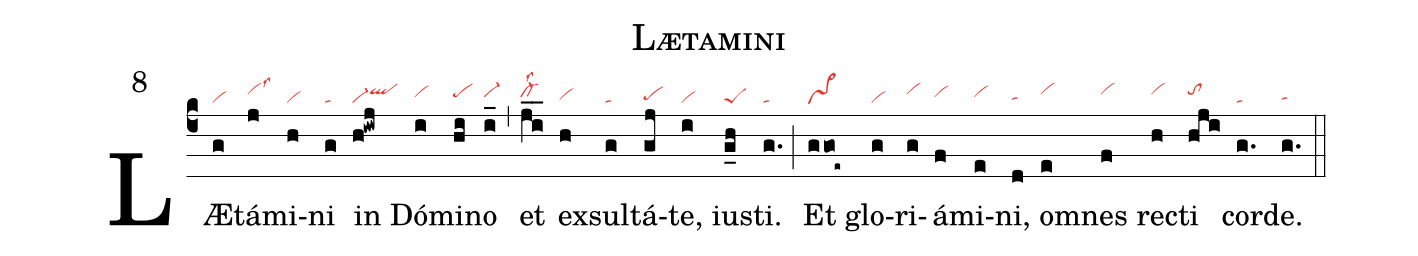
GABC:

name: Lætamini;
mode: 8;
nabc-lines: 1;
%%
(c4)
LÆ(g|vi)tá(j|vihilss3)mi(h|vi)ni(g|ta) in(h!iwj|vi-qlhi) Dó(i|vihh)mi(hi|pehh)no(i_|vi-hh) (,)
et(j_i_|cl-hhlss2) ex(h|vihg)sul(g|ta)tá(gj|pehg)te,(i|vi) iu(g_h|peS)sti.(g.|ta) (;)
Et(ggo!e~|vs>) glo(g|vi)ri(g|vihi)á(f|vihh)mi(e|vihh)ni,(d|tahg) o(e|vihi)mnes(f|vihi) re(h|vihi)cti(hji|tohi) cor(g.|ta)de.(g.|tahg) (::)
